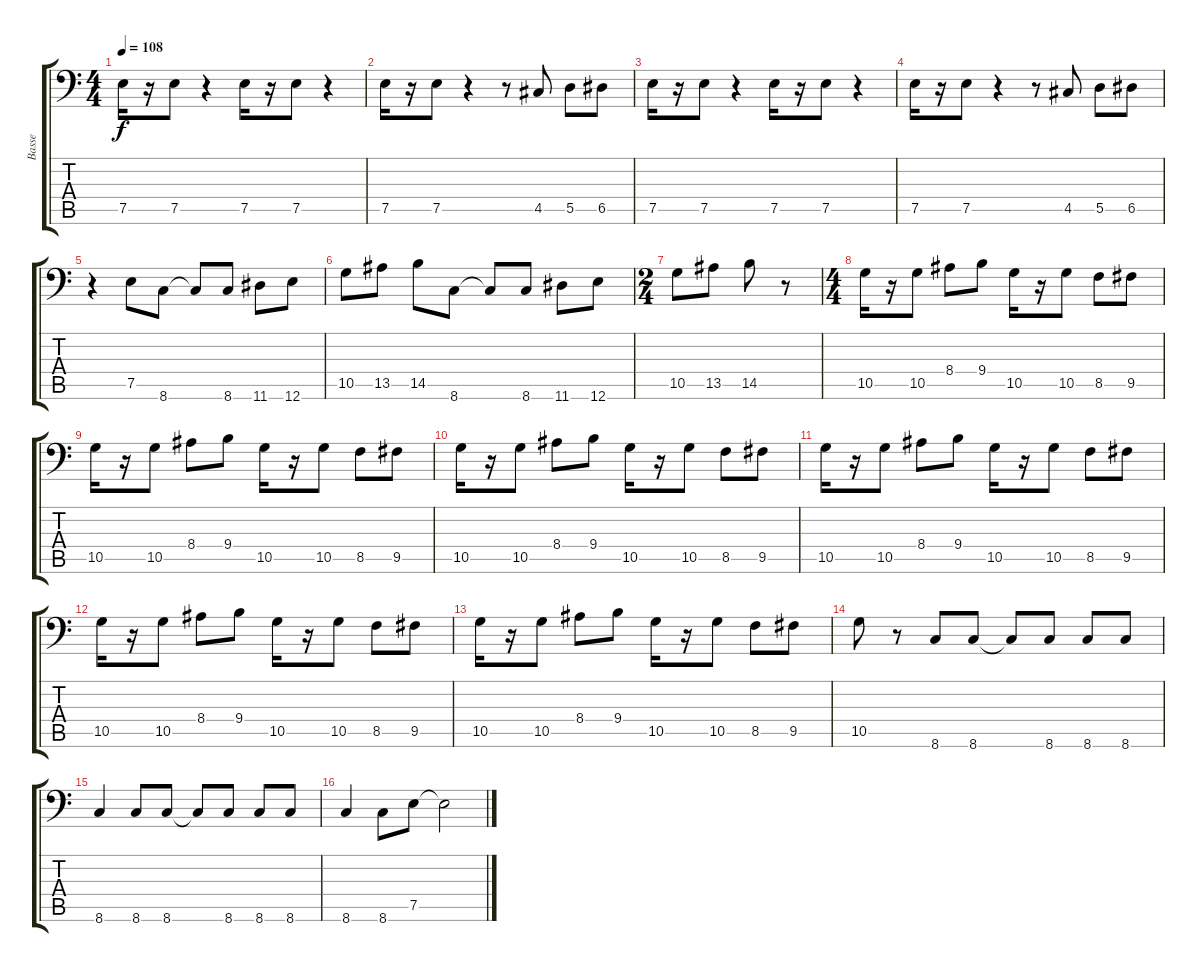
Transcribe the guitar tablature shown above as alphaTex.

\track ("Basse" "Basse") {instrument slapbass1}
\staff {score tabs}
\tuning (E3 B2 G2 D2 A1 E1) {hide}
\ts (4 4)
\tempo 108
\clef f4
\ks c
7.5.16{dy f} r.16 7.5.8 r.4 7.5.16 r.16 7.5.8 r.4 |
7.5.16 r.16 7.5.8 r.4 r.8 4.5.8 5.5.8 6.5.8 |
7.5.16 r.16 7.5.8 r.4 7.5.16 r.16 7.5.8 r.4 |
7.5.16 r.16 7.5.8 r.4 r.8 4.5.8 5.5.8 6.5.8 |
r.4 7.5.8 8.6.8 8.6{t}.8 8.6.8 11.6.8 12.6.8 |
10.5.8 13.5.8 14.5.8 8.6.8 8.6{t}.8 8.6.8 11.6.8 12.6.8 |
\ts (2 4)
10.5.8 13.5.8 14.5.8 r.8 |
\ts (4 4)
10.5.16 r.16 10.5.8 8.4.8 9.4.8 10.5.16 r.16 10.5.8 8.5.8 9.5.8 |
10.5.16 r.16 10.5.8 8.4.8 9.4.8 10.5.16 r.16 10.5.8 8.5.8 9.5.8 |
10.5.16 r.16 10.5.8 8.4.8 9.4.8 10.5.16 r.16 10.5.8 8.5.8 9.5.8 |
10.5.16 r.16 10.5.8 8.4.8 9.4.8 10.5.16 r.16 10.5.8 8.5.8 9.5.8 |
10.5.16 r.16 10.5.8 8.4.8 9.4.8 10.5.16 r.16 10.5.8 8.5.8 9.5.8 |
10.5.16 r.16 10.5.8 8.4.8 9.4.8 10.5.16 r.16 10.5.8 8.5.8 9.5.8 |
10.5.8 r.8 8.6.8 8.6.8 8.6{t}.8 8.6.8 8.6.8 8.6.8 |
8.6.4 8.6.8 8.6.8 8.6{t}.8 8.6.8 8.6.8 8.6.8 |
8.6.4 8.6.8 7.5.8 7.5{t}.2
